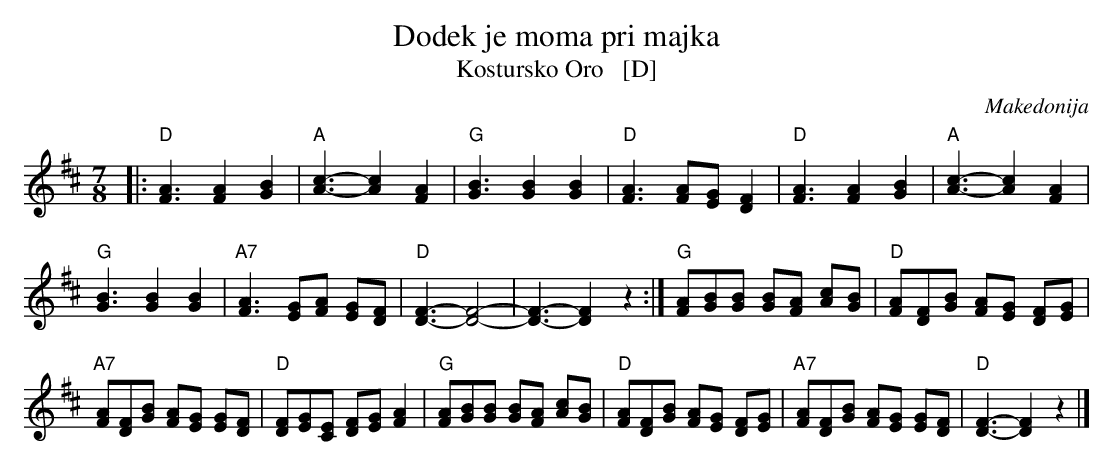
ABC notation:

X:1
T: Dodek je moma pri majka
T: Kostursko Oro   [D]
O: Makedonija
M: 7/8
L: 1/8
K: D
|: "D"[A3F3] [A2F2] [B2G2] | "A"[c3-A3-] [c2A2] [A2F2] |\
   "G"[B3G3] [B2G2] [B2G2] | "D"[A3F3] [AF][GE] [F2D2] |\
   "D"[A3F3] [A2F2] [B2G2] | "A"[c3-A3-] [c2A2] [A2F2] |
   "G"[B3G3] [B2G2] [B2G2] | "A7"[A3F3] [GE][AF] [GE][FD] |\
   "D"[F3-D3-] [F4-D4-] | [F3-D3-] [F2D2] z2 :|\
   "G"[AF][BG][BG] [BG][AF] [cA][BG] | "D"[AF][FD][BG] [AF][GE] [FD][GE] |
   "A7"[AF][FD][BG] [AF][GE] [GE][FD] | "D"[FD][GE][EC] [FD][GE] [A2F2] |\
   "G"[AF][BG][BG] [BG][AF] [cA][BG] | "D"[AF][FD][BG] [AF][GE] [FD][GE] |\
   "A7"[AF][FD][BG] [AF][GE] [GE][FD] | "D"[F3-D3-] [F2D2] z2 |]
